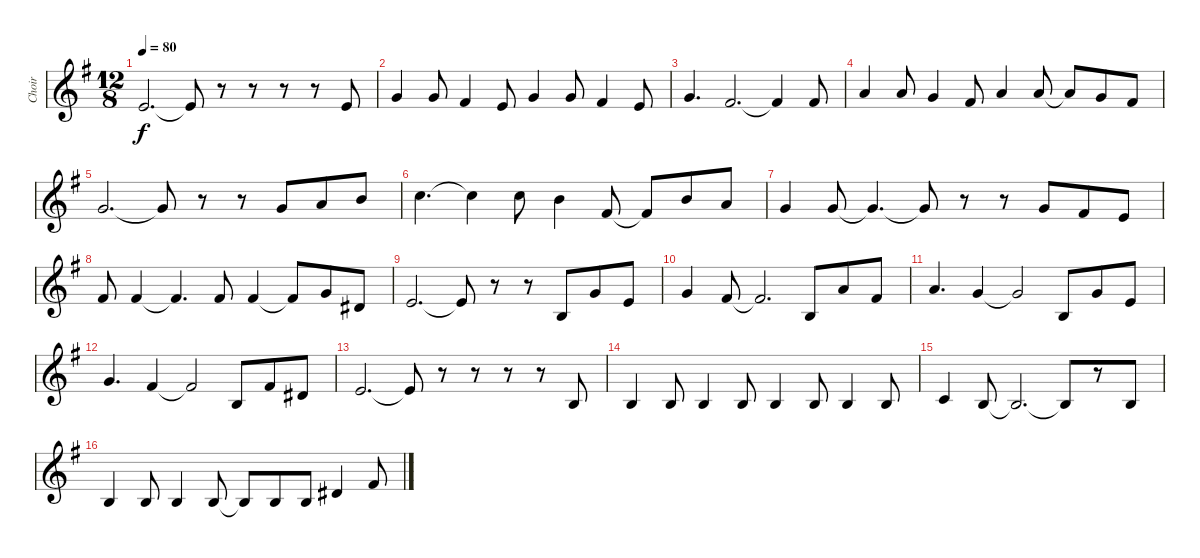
\track ("Choir" "Choir") {instrument choiraahs}
\staff {score}
\tuning (E4 B3 G3 D3 A2 E2) {hide}
\ts (12 8)
\tempo 80
\clef g2
\ks g
0.1.2{d dy f} 0.1{t}.8 r.8 r.8 r.8 r.8 0.1.8 |
3.1.4 3.1.8 2.1.4 0.1.8 3.1.4 3.1.8 2.1.4 0.1.8 |
3.1.4{d} 2.1.2{d} 2.1{t}.4 2.1.8 |
5.1.4 5.1.8 3.1.4 2.1.8 5.1.4 5.1.8 5.1{t}.8 3.1.8 2.1.8 |
3.1.2{d} 3.1{t}.8 r.8 r.8 3.1.8 5.1.8 7.1.8 |
8.1.4{d} 8.1{t}.4 8.1.8 7.1.4 2.1.8 2.1{t}.8 7.1.8 5.1.8 |
3.1.4 3.1.8 3.1{t}.4{d} 3.1{t}.8 r.8 r.8 3.1.8 2.1.8 0.1.8 |
2.1.8 2.1.4 2.1{t}.4{d} 2.1.8 2.1.4 2.1{t}.8 3.1.8 4.2.8 |
0.1.2{d} 0.1{t}.8 r.8 r.8 0.2.8 3.1.8 0.1.8 |
3.1.4 2.1.8 2.1{t}.2{d} 0.2.8 5.1.8 2.1.8 |
5.1.4{d} 3.1.4 3.1{t}.2 0.2.8 3.1.8 0.1.8 |
3.1.4{d} 2.1.4 2.1{t}.2 0.2.8 2.1.8 4.2.8 |
0.1.2{d} 0.1{t}.8 r.8 r.8 r.8 r.8 0.2.8 |
0.2.4 0.2.8 0.2.4 0.2.8 0.2.4 0.2.8 0.2.4 0.2.8 |
1.2.4 0.2.8 0.2{t}.2{d} 0.2{t}.8 r.8 0.2.8 |
0.2.4 0.2.8 0.2.4 0.2.8 0.2{t}.8 0.2.8 0.2.8 4.2.4 2.1.8
